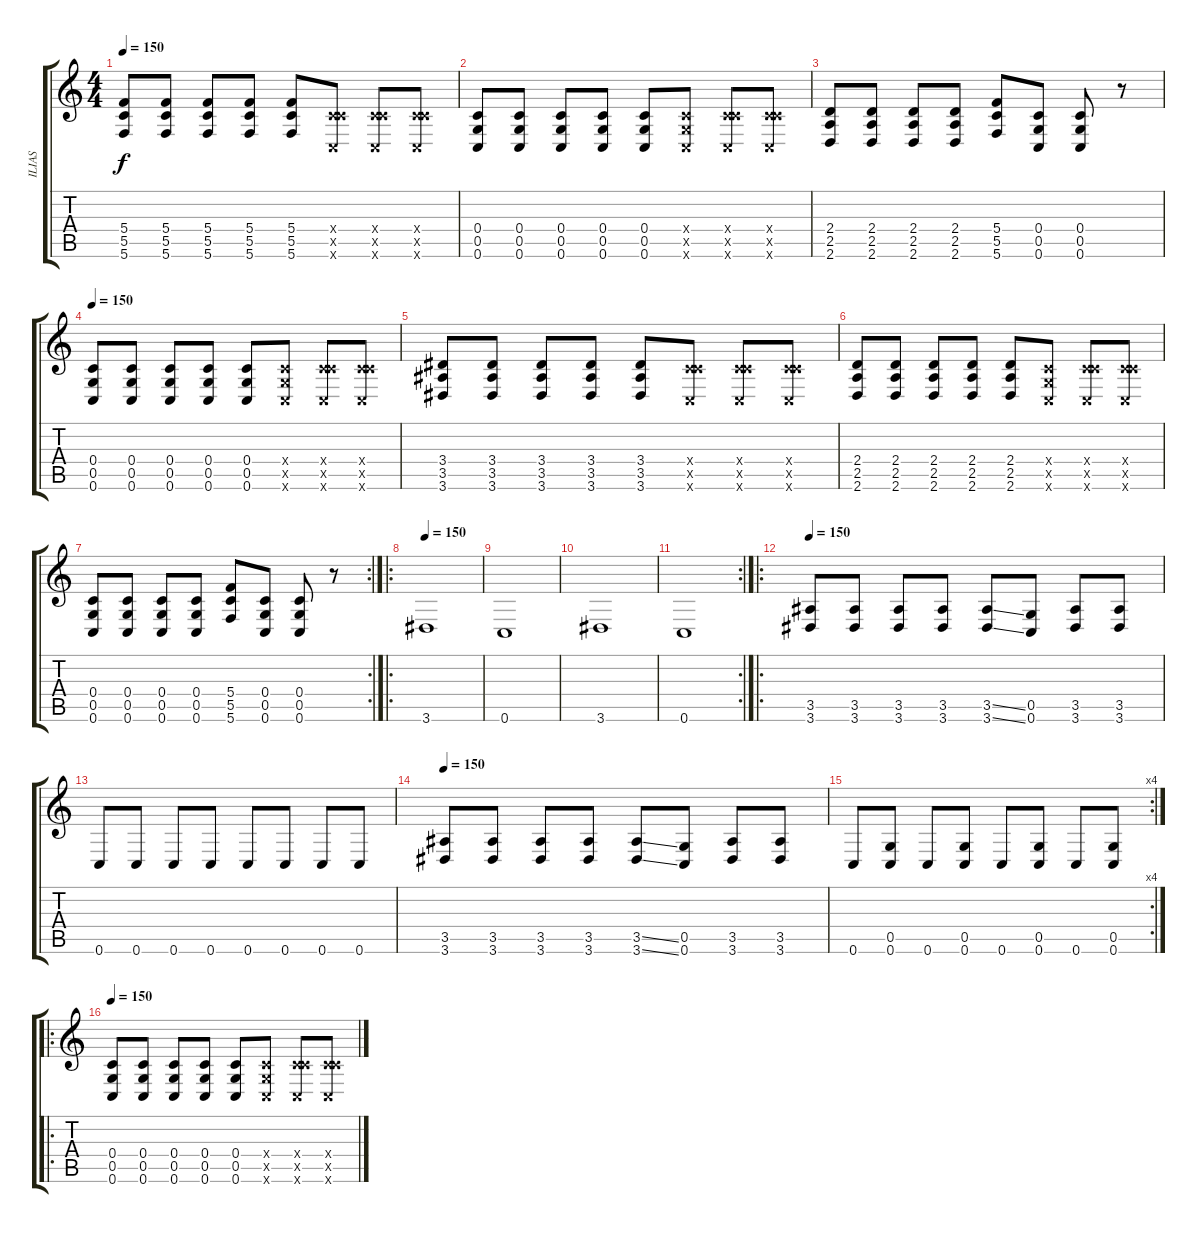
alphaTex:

\track ("ILIAS" "ILIAS") {instrument electricbasspick}
\staff {score tabs}
\tuning (D4 A3 F3 C3 G2 C2) {hide}
\ts (4 4)
\tempo 150
\clef g2
\ks c
(5.4 5.5 5.6).8{dy f} (5.4 5.5 5.6).8 (5.4 5.5 5.6).8 (5.4 5.5 5.6).8 (5.4 5.5 5.6).8 (0.4{x} 5.5{x} 0.6{x}).8 (0.4{x} 5.5{x} 0.6{x}).8 (0.4{x} 5.5{x} 0.6{x}).8 |
(0.4 0.5 0.6).8 (0.4 0.5 0.6).8 (0.4 0.5 0.6).8 (0.4 0.5 0.6).8 (0.4 0.5 0.6).8 (0.4{x} 0.5{x} 0.6{x}).8 (0.4{x} 5.5{x} 0.6{x}).8 (0.4{x} 5.5{x} 0.6{x}).8 |
(2.4 2.5 2.6).8 (2.4 2.5 2.6).8 (2.4 2.5 2.6).8 (2.4 2.5 2.6).8 (5.4 5.5 5.6).8 (0.4 0.5 0.6).8 (0.4 0.5 0.6).8 r.8 |
\tempo 150
(0.4 0.5 0.6).8 (0.4 0.5 0.6).8 (0.4 0.5 0.6).8 (0.4 0.5 0.6).8 (0.4 0.5 0.6).8 (0.4{x} 0.5{x} 0.6{x}).8 (0.4{x} 5.5{x} 0.6{x}).8 (0.4{x} 5.5{x} 0.6{x}).8 |
(3.4 3.5 3.6).8 (3.4 3.5 3.6).8 (3.4 3.5 3.6).8 (3.4 3.5 3.6).8 (3.4 3.5 3.6).8 (0.4{x} 5.5{x} 0.6{x}).8 (0.4{x} 5.5{x} 0.6{x}).8 (0.4{x} 5.5{x} 0.6{x}).8 |
(2.4 2.5 2.6).8 (2.4 2.5 2.6).8 (2.4 2.5 2.6).8 (2.4 2.5 2.6).8 (2.4 2.5 2.6).8 (0.4{x} 0.5{x} 0.6{x}).8 (0.4{x} 5.5{x} 0.6{x}).8 (0.4{x} 5.5{x} 0.6{x}).8 |
\rc 2
(0.4 0.5 0.6).8 (0.4 0.5 0.6).8 (0.4 0.5 0.6).8 (0.4 0.5 0.6).8 (5.4 5.5 5.6).8 (0.4 0.5 0.6).8 (0.4 0.5 0.6).8 r.8 |
\ro
\tempo 150
3.6.1 |
0.6.1 |
3.6.1 |
\rc 2
0.6.1 |
\ro
\tempo 150
(3.5 3.6).8 (3.5 3.6).8 (3.5 3.6).8 (3.5 3.6).8 (3.5{ss} 3.6{ss}).8 (0.5 0.6).8 (3.5 3.6).8 (3.5 3.6).8 |
0.6.8 0.6.8 0.6.8 0.6.8 0.6.8 0.6.8 0.6.8 0.6.8 |
\tempo 150
(3.5 3.6).8 (3.5 3.6).8 (3.5 3.6).8 (3.5 3.6).8 (3.5{ss} 3.6{ss}).8 (0.5 0.6).8 (3.5 3.6).8 (3.5 3.6).8 |
\rc 4
0.6.8 (0.5 0.6).8 0.6.8 (0.5 0.6).8 0.6.8 (0.5 0.6).8 0.6.8 (0.5 0.6).8 |
\ro
\tempo 150
(0.4 0.5 0.6).8 (0.4 0.5 0.6).8 (0.4 0.5 0.6).8 (0.4 0.5 0.6).8 (0.4 0.5 0.6).8 (0.4{x} 0.5{x} 0.6{x}).8 (0.4{x} 5.5{x} 0.6{x}).8 (0.4{x} 5.5{x} 0.6{x}).8
